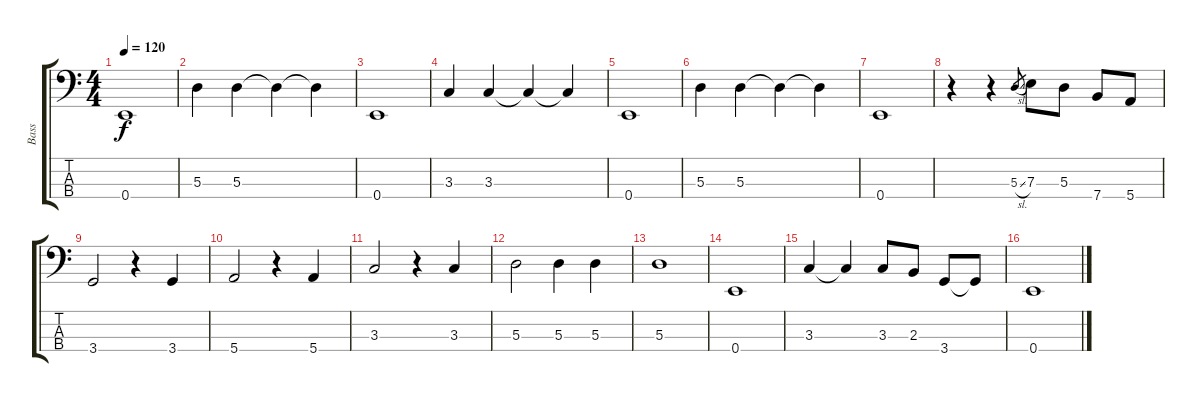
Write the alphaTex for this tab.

\track ("Bass" "Bass") {instrument electricbassfinger}
\staff {score tabs}
\tuning (G2 D2 A1 E1) {hide}
\ts (4 4)
\tempo 120
\clef f4
\ks c
0.4.1{dy f} |
5.3.4 5.3.4 5.3{t}.4 5.3{t}.4 |
0.4.1 |
3.3.4 3.3.4 3.3{t}.4 3.3{t}.4 |
0.4.1 |
5.3.4 5.3.4 5.3{t}.4 5.3{t}.4 |
0.4.1 |
r.4 r.4 5.3{sl}.8{gr} 7.3.8 5.3.8 7.4.8 5.4.8 |
3.4.2 r.4 3.4.4 |
5.4.2 r.4 5.4.4 |
3.3.2 r.4 3.3.4 |
5.3.2 5.3.4 5.3.4 |
5.3.1 |
0.4.1 |
3.3.4 3.3{t}.4 3.3.8 2.3.8 3.4.8 3.4{t}.8 |
0.4.1
